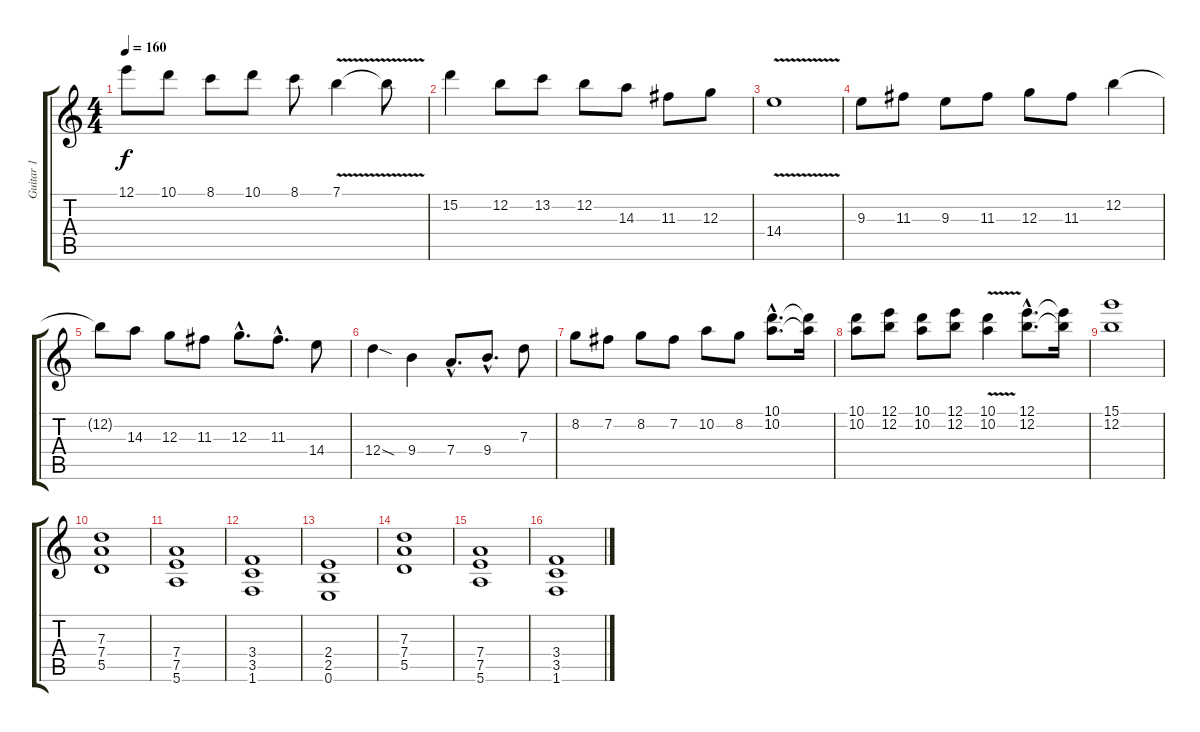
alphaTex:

\track ("Guitar 1" "Guitar 1") {instrument distortionguitar}
\staff {score tabs}
\tuning (E4 B3 G3 D3 A2 E2) {hide}
\ts (4 4)
\tempo 160
\clef g2
\ks c
12.1{t}.8{dy f} 10.1.8 8.1.8 10.1.8 8.1.8 7.1{v}.4 7.1{t}.8 |
15.2.4 12.2.8 13.2.8 12.2.8 14.3.8 11.3.8 12.3.8 |
14.4{v}.1 |
9.3.8 11.3.8 9.3.8 11.3.8 12.3.8 11.3.8 12.2.4 |
12.2{t}.8 14.3.8 12.3.8 11.3.8 12.3{hac}.8{d} 11.3{hac}.8{d} 14.4.8 |
12.4{sod}.4 9.4.4 7.4{hac}.8{d} 9.4{hac}.8{d} 7.3.8 |
8.2.8 7.2.8 8.2.8 7.2.8 10.2.8 8.2.8 (10.1{hac} 10.2{hac}).8{d} (10.1{t} 10.2{t}).16 |
(10.1 10.2).8 (12.1 12.2).8 (10.1 10.2).8 (12.1 12.2).8 (10.1{v} 10.2{v}).4 (12.1{hac} 12.2{hac}).8{d} (12.1{t} 12.2{t}).16 |
(15.1 12.2).1 |
(7.3 7.4 5.5).1{instrument distortionguitar} |
(7.4 7.5 5.6).1 |
(3.4 3.5 1.6).1 |
(2.4 2.5 0.6).1 |
(7.3 7.4 5.5).1 |
(7.4 7.5 5.6).1 |
(3.4 3.5 1.6).1
